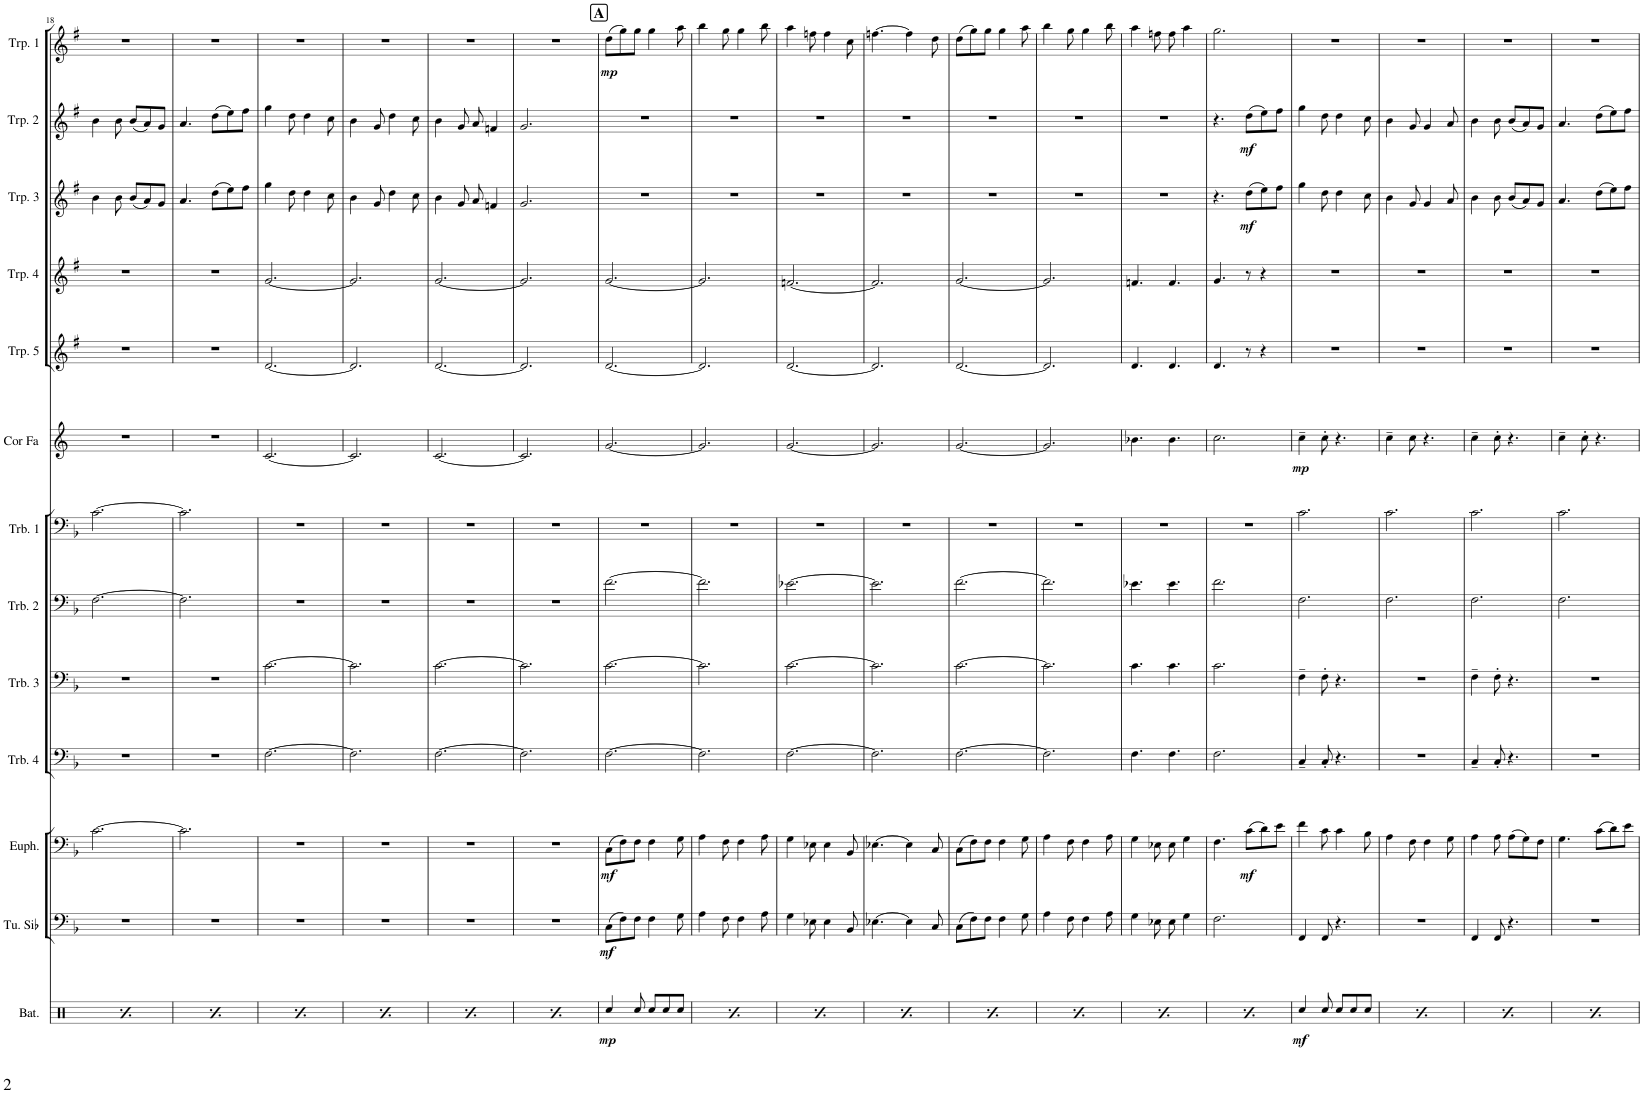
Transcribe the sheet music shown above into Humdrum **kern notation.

**kern	**dynam	**kern	**dynam	**kern	**dynam	**kern	**kern	**kern	**kern	**kern	**dynam	**kern	**kern	**kern	**dynam	**kern	**dynam	**kern	**dynam
*part13	*part13	*part12	*part12	*part11	*part11	*part10	*part9	*part8	*part7	*part6	*part6	*part5	*part4	*part3	*part3	*part2	*part2	*part1	*part1
*staff13	*staff13	*staff12	*staff12	*staff11	*staff11	*staff10	*staff9	*staff8	*staff7	*staff6	*staff6	*staff5	*staff4	*staff3	*staff3	*staff2	*staff2	*staff1	*staff1
*I"Batterie	*	*I"Tuba en Sib	*	*I"Euphonium	*	*I"Trombone 4	*I"Trombone 3	*I"Trombone 2	*I"Trombone 1	*I"Cor en Fa	*	*I"Trompette 5	*I"Trompette 4	*I"Trompette 3	*	*I"Trompette 2	*	*I"Trompette 1	*
*I'Bat.	*	*I'Tu. Sib	*	*I'Euph.	*	*I'Trb. 4	*I'Trb. 3	*I'Trb. 2	*I'Trb. 1	*I'Cor Fa	*	*I'Trp. 5	*I'Trp. 4	*I'Trp. 3	*	*I'Trp. 2	*	*I'Trp. 1	*
!!LO:PB:g=z
*clefX	*	*clefF4	*	*clefF4	*	*clefF4	*clefF4	*clefF4	*clefF4	*clefG2	*	*clefG2	*clefG2	*clefG2	*	*clefG2	*	*clefG2	*
*	*	*	*	*	*	*	*	*	*	*Trd4c7	*	*Trd1c2	*Trd1c2	*Trd1c2	*	*Trd1c2	*	*Trd1c2	*
*k[]	*	*k[b-]	*	*k[b-]	*	*k[b-]	*k[b-]	*k[b-]	*k[b-]	*k[]	*	*k[f#]	*k[f#]	*k[f#]	*	*k[f#]	*	*k[f#]	*
*M6/8	*	*M6/8	*	*M6/8	*	*M6/8	*M6/8	*M6/8	*M6/8	*M6/8	*	*M6/8	*M6/8	*M6/8	*	*M6/8	*	*M6/8	*
=18	=18	=18	=18	=18	=18	=18	=18	=18	=18	=18	=18	=18	=18	=18	=18	=18	=18	=18	=18
4Rcc/	.	2.r	.	[2.c\	.	2.r	2.r	[2.F\	[2.c\	2.r	.	2.r	2.r	4b\	.	4b\	.	2.r	.
8Rcc/	.	.	.	.	.	.	.	.	.	.	.	.	.	8b\	.	8b\	.	.	.
8Rcc/L	.	.	.	.	.	.	.	.	.	.	.	.	.	(8b/L	.	(8b/L	.	.	.
8Rcc/	.	.	.	.	.	.	.	.	.	.	.	.	.	8a/)	.	8a/)	.	.	.
8Rcc/J	.	.	.	.	.	.	.	.	.	.	.	.	.	8g/J	.	8g/J	.	.	.
=19	=19	=19	=19	=19	=19	=19	=19	=19	=19	=19	=19	=19	=19	=19	=19	=19	=19	=19	=19
4Rcc/	.	2.r	.	2.c\]	.	2.r	2.r	2.F\]	2.c\]	2.r	.	2.r	2.r	4.a/	.	4.a/	.	2.r	.
8Rcc/	.	.	.	.	.	.	.	.	.	.	.	.	.	.	.	.	.	.	.
8Rcc/L	.	.	.	.	.	.	.	.	.	.	.	.	.	(8dd\L	.	(8dd\L	.	.	.
8Rcc/	.	.	.	.	.	.	.	.	.	.	.	.	.	8ee\)	.	8ee\)	.	.	.
8Rcc/J	.	.	.	.	.	.	.	.	.	.	.	.	.	8ff#\J	.	8ff#\J	.	.	.
=20	=20	=20	=20	=20	=20	=20	=20	=20	=20	=20	=20	=20	=20	=20	=20	=20	=20	=20	=20
4Rcc/	.	2.r	.	2.r	.	[2.F\	[2.c\	2.r	2.r	[2.c/	.	[2.d/	[2.g/	4gg\	.	4gg\	.	2.r	.
8Rcc/	.	.	.	.	.	.	.	.	.	.	.	.	.	8dd\	.	8dd\	.	.	.
8Rcc/L	.	.	.	.	.	.	.	.	.	.	.	.	.	4dd\	.	4dd\	.	.	.
8Rcc/	.	.	.	.	.	.	.	.	.	.	.	.	.	.	.	.	.	.	.
8Rcc/J	.	.	.	.	.	.	.	.	.	.	.	.	.	8cc\	.	8cc\	.	.	.
=21	=21	=21	=21	=21	=21	=21	=21	=21	=21	=21	=21	=21	=21	=21	=21	=21	=21	=21	=21
4Rcc/	.	2.r	.	2.r	.	2.F\]	2.c\]	2.r	2.r	2.c/]	.	2.d/]	2.g/]	4b\	.	4b\	.	2.r	.
8Rcc/	.	.	.	.	.	.	.	.	.	.	.	.	.	8g/	.	8g/	.	.	.
8Rcc/L	.	.	.	.	.	.	.	.	.	.	.	.	.	4dd\	.	4dd\	.	.	.
8Rcc/	.	.	.	.	.	.	.	.	.	.	.	.	.	.	.	.	.	.	.
8Rcc/J	.	.	.	.	.	.	.	.	.	.	.	.	.	8cc\	.	8cc\	.	.	.
=22	=22	=22	=22	=22	=22	=22	=22	=22	=22	=22	=22	=22	=22	=22	=22	=22	=22	=22	=22
4Rcc/	.	2.r	.	2.r	.	[2.F\	[2.c\	2.r	2.r	[2.c/	.	[2.d/	[2.g/	4b\	.	4b\	.	2.r	.
8Rcc/	.	.	.	.	.	.	.	.	.	.	.	.	.	8g/	.	8g/	.	.	.
8Rcc/L	.	.	.	.	.	.	.	.	.	.	.	.	.	8a/	.	8a/	.	.	.
8Rcc/	.	.	.	.	.	.	.	.	.	.	.	.	.	4fn/	.	4fn/	.	.	.
8Rcc/J	.	.	.	.	.	.	.	.	.	.	.	.	.	.	.	.	.	.	.
=23	=23	=23	=23	=23	=23	=23	=23	=23	=23	=23	=23	=23	=23	=23	=23	=23	=23	=23	=23
4Rcc/	.	2.r	.	2.r	.	2.F\]	2.c\]	2.r	2.r	2.c/]	.	2.d/]	2.g/]	2.g/	.	2.g/	.	2.r	.
8Rcc/	.	.	.	.	.	.	.	.	.	.	.	.	.	.	.	.	.	.	.
8Rcc/L	.	.	.	.	.	.	.	.	.	.	.	.	.	.	.	.	.	.	.
8Rcc/	.	.	.	.	.	.	.	.	.	.	.	.	.	.	.	.	.	.	.
8Rcc/J	.	.	.	.	.	.	.	.	.	.	.	.	.	.	.	.	.	.	.
!!LO:REH:place=s1:a:B:cj:fs=14:t=A
=24	=24	=24	=24	=24	=24	=24	=24	=24	=24	=24	=24	=24	=24	=24	=24	=24	=24	=24	=24
!	!LO:DY:b	!	!LO:DY:b	!	!LO:DY:b	!	!	!	!	!	!	!	!	!	!	!	!	!	!LO:DY:b
4Rcc/	mp	(8C\L	mf	(8C\L	mf	[2.F\	[2.c\	[2.f\	2.r	[2.g/	.	[2.d/	[2.g/	2.r	.	2.r	.	(8dd\L	mp
.	.	8F\)	.	8F\)	.	.	.	.	.	.	.	.	.	.	.	.	.	8gg\)	.
8Rcc/	.	8F\J	.	8F\J	.	.	.	.	.	.	.	.	.	.	.	.	.	8gg\J	.
8Rcc/L	.	4F\	.	4F\	.	.	.	.	.	.	.	.	.	.	.	.	.	4gg\	.
8Rcc/	.	.	.	.	.	.	.	.	.	.	.	.	.	.	.	.	.	.	.
8Rcc/J	.	8G\	.	8G\	.	.	.	.	.	.	.	.	.	.	.	.	.	8aa\	.
=25	=25	=25	=25	=25	=25	=25	=25	=25	=25	=25	=25	=25	=25	=25	=25	=25	=25	=25	=25
!	!LO:DY:b	!	!	!	!	!	!	!	!	!	!	!	!	!	!	!	!	!	!
4Rcc/	mp	4A\	.	4A\	.	2.F\]	2.c\]	2.f\]	2.r	2.g/]	.	2.d/]	2.g/]	2.r	.	2.r	.	4bb\	.
8Rcc/	.	8F\	.	8F\	.	.	.	.	.	.	.	.	.	.	.	.	.	8gg\	.
8Rcc/L	.	4F\	.	4F\	.	.	.	.	.	.	.	.	.	.	.	.	.	4gg\	.
8Rcc/	.	.	.	.	.	.	.	.	.	.	.	.	.	.	.	.	.	.	.
8Rcc/J	.	8A\	.	8A\	.	.	.	.	.	.	.	.	.	.	.	.	.	8bb\	.
=26	=26	=26	=26	=26	=26	=26	=26	=26	=26	=26	=26	=26	=26	=26	=26	=26	=26	=26	=26
!	!LO:DY:b	!	!	!	!	!	!	!	!	!	!	!	!	!	!	!	!	!	!
4Rcc/	mp	4G\	.	4G\	.	[2.F\	[2.c\	[2.e-X\	2.r	[2.g/	.	[2.d/	[2.fn/	2.r	.	2.r	.	4aa\	.
8Rcc/	.	8E-X\	.	8E-X\	.	.	.	.	.	.	.	.	.	.	.	.	.	8ffn\	.
8Rcc/L	.	4E-\	.	4E-\	.	.	.	.	.	.	.	.	.	.	.	.	.	4ff\	.
8Rcc/	.	.	.	.	.	.	.	.	.	.	.	.	.	.	.	.	.	.	.
8Rcc/J	.	8BB-/	.	8BB-/	.	.	.	.	.	.	.	.	.	.	.	.	.	8cc\	.
=27	=27	=27	=27	=27	=27	=27	=27	=27	=27	=27	=27	=27	=27	=27	=27	=27	=27	=27	=27
!	!LO:DY:b	!	!	!	!	!	!	!	!	!	!	!	!	!	!	!	!	!	!
4Rcc/	mp	[4.E-X\	.	[4.E-X\	.	2.F\]	2.c\]	2.e-\]	2.r	2.g/]	.	2.d/]	2.f/]	2.r	.	2.r	.	[4.ffn\	.
8Rcc/	.	.	.	.	.	.	.	.	.	.	.	.	.	.	.	.	.	.	.
8Rcc/L	.	4E-\]	.	4E-\]	.	.	.	.	.	.	.	.	.	.	.	.	.	4ff\]	.
8Rcc/	.	.	.	.	.	.	.	.	.	.	.	.	.	.	.	.	.	.	.
8Rcc/J	.	8C/	.	8C/	.	.	.	.	.	.	.	.	.	.	.	.	.	8dd\	.
=28	=28	=28	=28	=28	=28	=28	=28	=28	=28	=28	=28	=28	=28	=28	=28	=28	=28	=28	=28
!	!LO:DY:b	!	!	!	!	!	!	!	!	!	!	!	!	!	!	!	!	!	!
4Rcc/	mp	(8C\L	.	(8C\L	.	[2.F\	[2.c\	[2.f\	2.r	[2.g/	.	[2.d/	[2.g/	2.r	.	2.r	.	(8dd\L	.
.	.	8F\)	.	8F\)	.	.	.	.	.	.	.	.	.	.	.	.	.	8gg\)	.
8Rcc/	.	8F\J	.	8F\J	.	.	.	.	.	.	.	.	.	.	.	.	.	8gg\J	.
8Rcc/L	.	4F\	.	4F\	.	.	.	.	.	.	.	.	.	.	.	.	.	4gg\	.
8Rcc/	.	.	.	.	.	.	.	.	.	.	.	.	.	.	.	.	.	.	.
8Rcc/J	.	8G\	.	8G\	.	.	.	.	.	.	.	.	.	.	.	.	.	8aa\	.
=29	=29	=29	=29	=29	=29	=29	=29	=29	=29	=29	=29	=29	=29	=29	=29	=29	=29	=29	=29
!	!LO:DY:b	!	!	!	!	!	!	!	!	!	!	!	!	!	!	!	!	!	!
4Rcc/	mp	4A\	.	4A\	.	2.F\]	2.c\]	2.f\]	2.r	2.g/]	.	2.d/]	2.g/]	2.r	.	2.r	.	4bb\	.
8Rcc/	.	8F\	.	8F\	.	.	.	.	.	.	.	.	.	.	.	.	.	8gg\	.
8Rcc/L	.	4F\	.	4F\	.	.	.	.	.	.	.	.	.	.	.	.	.	4gg\	.
8Rcc/	.	.	.	.	.	.	.	.	.	.	.	.	.	.	.	.	.	.	.
8Rcc/J	.	8A\	.	8A\	.	.	.	.	.	.	.	.	.	.	.	.	.	8bb\	.
=30	=30	=30	=30	=30	=30	=30	=30	=30	=30	=30	=30	=30	=30	=30	=30	=30	=30	=30	=30
!	!LO:DY:b	!	!	!	!	!	!	!	!	!	!	!	!	!	!	!	!	!	!
4Rcc/	mp	4G\	.	4G\	.	4.F\	4.c\	4.e-X\	2.r	4.b-X\	.	4.d/	4.fn/	2.r	.	2.r	.	4aa\	.
8Rcc/	.	8E-X\	.	8E-X\	.	.	.	.	.	.	.	.	.	.	.	.	.	8ffn\	.
8Rcc/L	.	8E-\	.	8E-\	.	4.F\	4.c\	4.e-\	.	4.b-\	.	4.d/	4.f/	.	.	.	.	8ff\	.
8Rcc/	.	4G\	.	4G\	.	.	.	.	.	.	.	.	.	.	.	.	.	4aa\	.
8Rcc/J	.	.	.	.	.	.	.	.	.	.	.	.	.	.	.	.	.	.	.
=31	=31	=31	=31	=31	=31	=31	=31	=31	=31	=31	=31	=31	=31	=31	=31	=31	=31	=31	=31
!	!LO:DY:b	!	!	!	!	!	!	!	!	!	!	!	!	!	!	!	!	!	!
4Rcc/	mp	2.F\	.	4.F\	.	2.F\	2.c\	2.f\	2.r	2.cc\	.	4.d/	4.g/	4.r	.	4.r	.	2.gg\	.
8Rcc/	.	.	.	.	.	.	.	.	.	.	.	.	.	.	.	.	.	.	.
!	!	!	!	!	!LO:DY:b	!	!	!	!	!	!	!	!	!	!LO:DY:b	!	!LO:DY:b	!	!
8Rcc/L	.	.	.	(8c\L	mf	.	.	.	.	.	.	8r	8r	(8dd\L	mf	(8dd\L	mf	.	.
8Rcc/	.	.	.	8d\)	.	.	.	.	.	.	.	4r	4r	8ee\)	.	8ee\)	.	.	.
8Rcc/J	.	.	.	8e\J	.	.	.	.	.	.	.	.	.	8ff#\J	.	8ff#\J	.	.	.
=32	=32	=32	=32	=32	=32	=32	=32	=32	=32	=32	=32	=32	=32	=32	=32	=32	=32	=32	=32
!	!LO:DY:b	!	!	!	!	!	!	!	!	!	!LO:DY:b	!	!	!	!	!	!	!	!
4Rcc/	mf	4FF/	.	4f\	.	4C~/	4F~\	2.F\	2.c\	4cc~\	mp	2.r	2.r	4gg\	.	4gg\	.	2.r	.
8Rcc/	.	8FF/	.	8c\	.	8C'/	8F'\	.	.	8cc'\	.	.	.	8dd\	.	8dd\	.	.	.
8Rcc/L	.	4.r	.	4c\	.	4.r	4.r	.	.	4.r	.	.	.	4dd\	.	4dd\	.	.	.
8Rcc/	.	.	.	.	.	.	.	.	.	.	.	.	.	.	.	.	.	.	.
8Rcc/J	.	.	.	8B-\	.	.	.	.	.	.	.	.	.	8cc\	.	8cc\	.	.	.
=33	=33	=33	=33	=33	=33	=33	=33	=33	=33	=33	=33	=33	=33	=33	=33	=33	=33	=33	=33
!	!LO:DY:b	!	!	!	!	!	!	!	!	!	!	!	!	!	!	!	!	!	!
4Rcc/	mf	2.r	.	4A\	.	2.r	2.r	2.F\	2.c\	4cc~\	.	2.r	2.r	4b\	.	4b\	.	2.r	.
8Rcc/	.	.	.	8F\	.	.	.	.	.	8cc\	.	.	.	8g/	.	8g/	.	.	.
8Rcc/L	.	.	.	4F\	.	.	.	.	.	4.r	.	.	.	4g/	.	4g/	.	.	.
8Rcc/	.	.	.	.	.	.	.	.	.	.	.	.	.	.	.	.	.	.	.
8Rcc/J	.	.	.	8G\	.	.	.	.	.	.	.	.	.	8a/	.	8a/	.	.	.
=34	=34	=34	=34	=34	=34	=34	=34	=34	=34	=34	=34	=34	=34	=34	=34	=34	=34	=34	=34
!	!LO:DY:b	!	!	!	!	!	!	!	!	!	!	!	!	!	!	!	!	!	!
4Rcc/	mf	4FF/	.	4A\	.	4C~/	4F~\	2.F\	2.c\	4cc~\	.	2.r	2.r	4b\	.	4b\	.	2.r	.
8Rcc/	.	8FF/	.	8A\	.	8C'/	8F'\	.	.	8cc'\	.	.	.	8b\	.	8b\	.	.	.
8Rcc/L	.	4.r	.	(8A\L	.	4.r	4.r	.	.	4.r	.	.	.	(8b/L	.	(8b/L	.	.	.
8Rcc/	.	.	.	8G\)	.	.	.	.	.	.	.	.	.	8a/)	.	8a/)	.	.	.
8Rcc/J	.	.	.	8F\J	.	.	.	.	.	.	.	.	.	8g/J	.	8g/J	.	.	.
=35	=35	=35	=35	=35	=35	=35	=35	=35	=35	=35	=35	=35	=35	=35	=35	=35	=35	=35	=35
!	!LO:DY:b	!	!	!	!	!	!	!	!	!	!	!	!	!	!	!	!	!	!
4Rcc/	mf	2.r	.	4.G\	.	2.r	2.r	2.F\	2.c\	4cc~\	.	2.r	2.r	4.a/	.	4.a/	.	2.r	.
8Rcc/	.	.	.	.	.	.	.	.	.	8cc'\	.	.	.	.	.	.	.	.	.
8Rcc/L	.	.	.	(8c\L	.	.	.	.	.	4.r	.	.	.	(8dd\L	.	(8dd\L	.	.	.
8Rcc/	.	.	.	8d\)	.	.	.	.	.	.	.	.	.	8ee\)	.	8ee\)	.	.	.
8Rcc/J	.	.	.	8e\J	.	.	.	.	.	.	.	.	.	8ff#\J	.	8ff#\J	.	.	.
=	=	=	=	=	=	=	=	=	=	=	=	=	=	=	=	=	=	=	=
*-	*-	*-	*-	*-	*-	*-	*-	*-	*-	*-	*-	*-	*-	*-	*-	*-	*-	*-	*-
